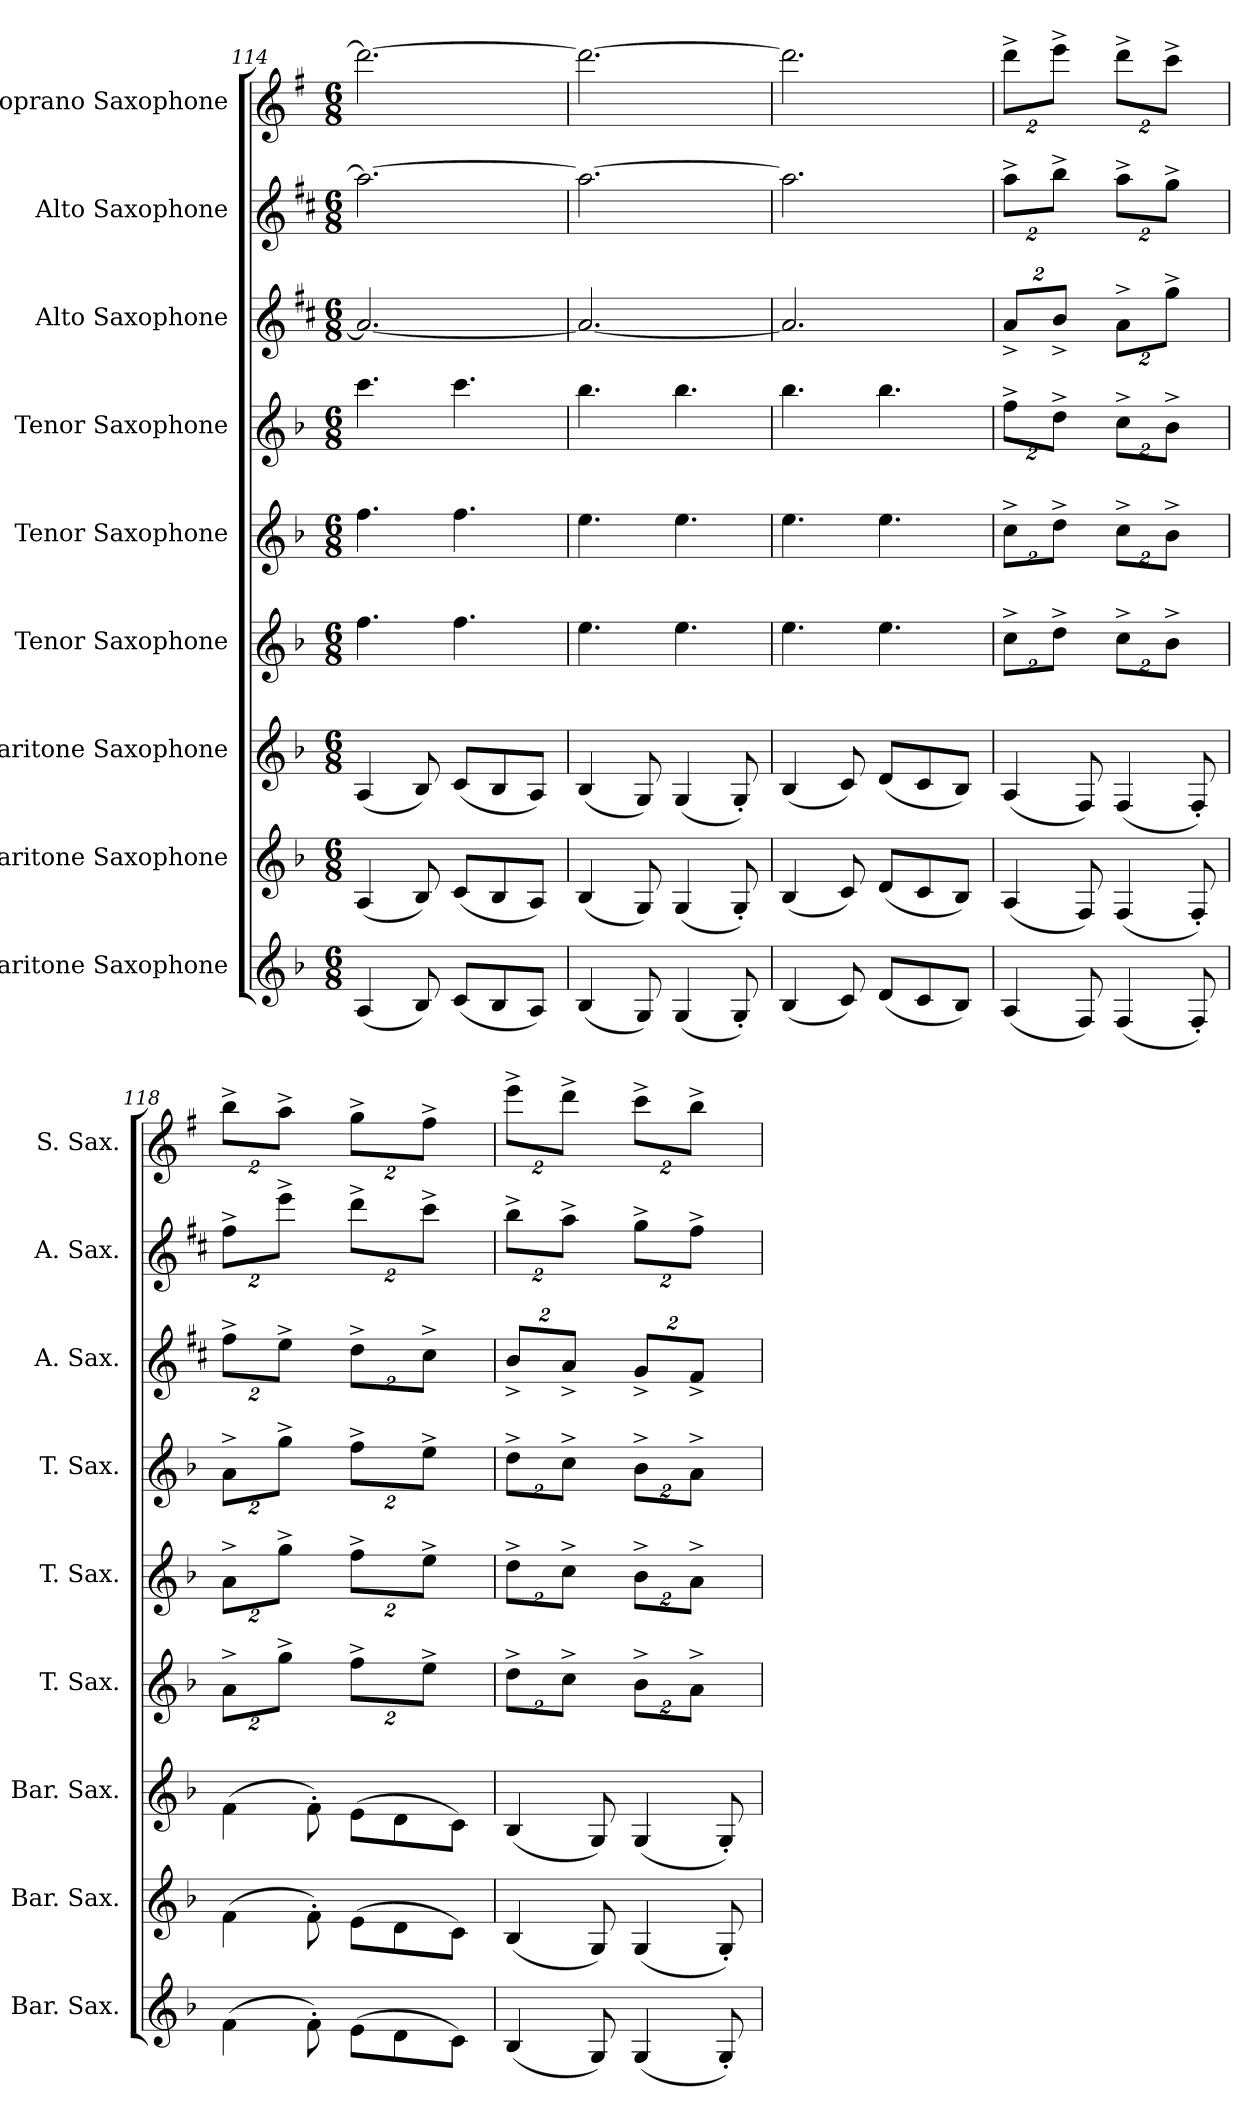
**kern	**kern	**kern	**kern	**kern	**kern	**kern	**kern	**kern
*part9	*part8	*part7	*part6	*part5	*part4	*part3	*part2	*part1
*staff9	*staff8	*staff7	*staff6	*staff5	*staff4	*staff3	*staff2	*staff1
*I"Baritone Saxophone	*I"Baritone Saxophone	*I"Baritone Saxophone	*I"Tenor Saxophone	*I"Tenor Saxophone	*I"Tenor Saxophone	*I"Alto Saxophone	*I"Alto Saxophone	*I"Soprano Saxophone
*I'Bar. Sax.	*I'Bar. Sax.	*I'Bar. Sax.	*I'T. Sax.	*I'T. Sax.	*I'T. Sax.	*I'A. Sax.	*I'A. Sax.	*I'S. Sax.
*clefG2	*clefG2	*clefG2	*clefG2	*clefG2	*clefG2	*clefG2	*clefG2	*clefG2
*ITrd12c21	*ITrd12c21	*ITrd12c21	*ITrd8c14	*ITrd8c14	*ITrd8c14	*ITrd5c9	*ITrd5c9	*ITrd1c2
*k[b-]	*k[b-]	*k[b-]	*k[b-]	*k[b-]	*k[b-]	*k[b-]	*k[b-]	*k[b-]
*M6/8	*M6/8	*M6/8	*M6/8	*M6/8	*M6/8	*M6/8	*M6/8	*M6/8
=114	=114	=114	=114	=114	=114	=114	=114	=114
(4AA/	(4AA/	(4AA/	4.f\	4.f\	4.cc\	2.c/_	2.cc\_	2.ccc\_
8BB-/)	8BB-/)	8BB-/)	.	.	.	.	.	.
(8C/L	(8C/L	(8C/L	4.f\	4.f\	4.cc\	.	.	.
8BB-/	8BB-/	8BB-/	.	.	.	.	.	.
8AA/J)	8AA/J)	8AA/J)	.	.	.	.	.	.
=115	=115	=115	=115	=115	=115	=115	=115	=115
(4BB-/	(4BB-/	(4BB-/	4.e\	4.e\	4.b-\	2.c/_	2.cc\_	2.ccc\_
8GG/)	8GG/)	8GG/)	.	.	.	.	.	.
(4GG/	(4GG/	(4GG/	4.e\	4.e\	4.b-\	.	.	.
8GG'/)	8GG'/)	8GG'/)	.	.	.	.	.	.
=116	=116	=116	=116	=116	=116	=116	=116	=116
(4BB-/	(4BB-/	(4BB-/	4.e\	4.e\	4.b-\	2.c/]	2.cc\]	2.ccc\]
8C/)	8C/)	8C/)	.	.	.	.	.	.
(8D/L	(8D/L	(8D/L	4.e\	4.e\	4.b-\	.	.	.
8C/	8C/	8C/	.	.	.	.	.	.
8BB-/J)	8BB-/J)	8BB-/J)	.	.	.	.	.	.
=117	=117	=117	=117	=117	=117	=117	=117	=117
*	*	*	*Xbrackettup	*Xbrackettup	*Xbrackettup	*Xbrackettup	*Xbrackettup	*Xbrackettup
(4AA/	(4AA/	(4AA/	16%3c^\L	16%3c^\L	16%3f^\L	16%3c^/L	16%3cc^\L	16%3ccc^\L
.	.	.	16%3d^\J	16%3d^\J	16%3d^\J	16%3d^/J	16%3dd^\J	16%3ddd^\J
8FF/)	8FF/)	8FF/)	.	.	.	.	.	.
(4FF/	(4FF/	(4FF/	16%3c^\L	16%3c^\L	16%3c^\L	16%3c^\L	16%3cc^\L	16%3ccc^\L
.	.	.	16%3B-^\J	16%3B-^\J	16%3B-^\J	16%3b-^\J	16%3b-^\J	16%3bb-^\J
8FF'/)	8FF'/)	8FF'/)	.	.	.	.	.	.
!!LO:PB:g=z
=118	=118	=118	=118	=118	=118	=118	=118	=118
(4F\	(4F\	(4F\	16%3A^\L	16%3A^\L	16%3A^\L	16%3a^\L	16%3a^\L	16%3aa^\L
.	.	.	16%3g^\J	16%3g^\J	16%3g^\J	16%3g^\J	16%3gg^\J	16%3gg^\J
8F'\)	8F'\)	8F'\)	.	.	.	.	.	.
(8E\L	(8E\L	(8E\L	16%3f^\L	16%3f^\L	16%3f^\L	16%3f^\L	16%3ff^\L	16%3ff^\L
8D\	8D\	8D\	.	.	.	.	.	.
.	.	.	16%3e^\J	16%3e^\J	16%3e^\J	16%3e^\J	16%3ee^\J	16%3ee^\J
8C\J)	8C\J)	8C\J)	.	.	.	.	.	.
=119	=119	=119	=119	=119	=119	=119	=119	=119
(4BB-/	(4BB-/	(4BB-/	16%3d^\L	16%3d^\L	16%3d^\L	16%3d^/L	16%3dd^\L	16%3ddd^\L
.	.	.	16%3c^\J	16%3c^\J	16%3c^\J	16%3c^/J	16%3cc^\J	16%3ccc^\J
8GG/)	8GG/)	8GG/)	.	.	.	.	.	.
(4GG/	(4GG/	(4GG/	16%3B-^\L	16%3B-^\L	16%3B-^\L	16%3B-^/L	16%3b-^\L	16%3bb-^\L
.	.	.	16%3A^\J	16%3A^\J	16%3A^\J	16%3A^/J	16%3a^\J	16%3aa^\J
8GG'/)	8GG'/)	8GG'/)	.	.	.	.	.	.
=	=	=	=	=	=	=	=	=
*-	*-	*-	*-	*-	*-	*-	*-	*-
